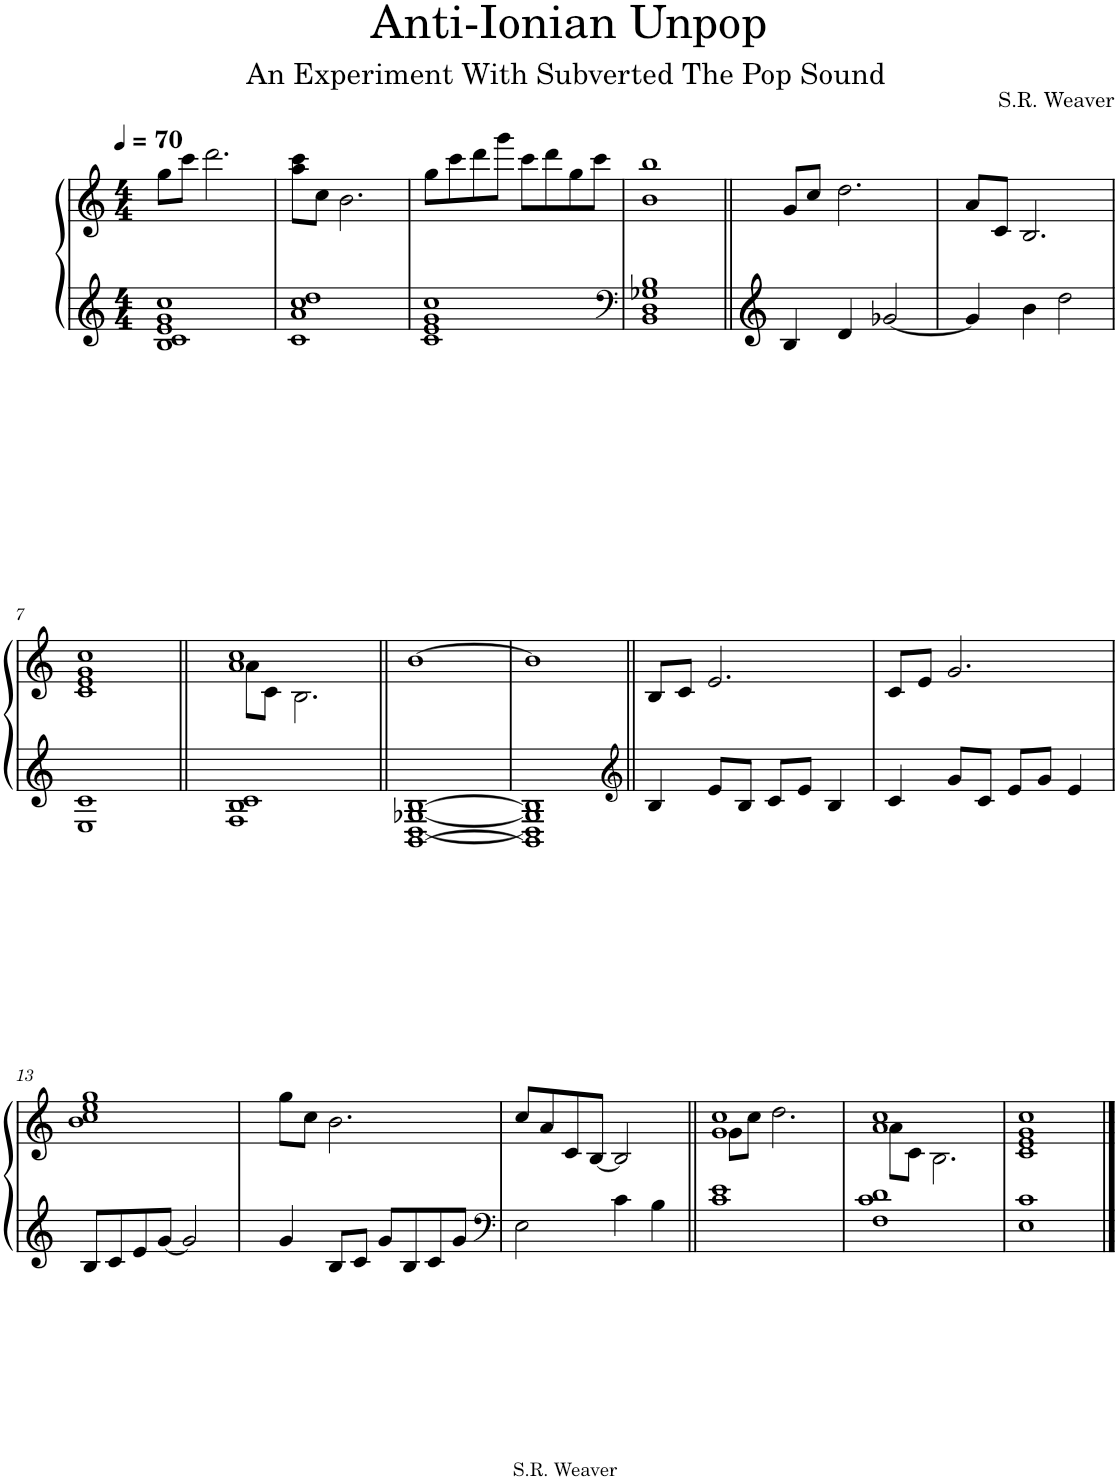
**kern	**kern
*part1	*part1
*staff2	*staff1
*I"Piano	*
*I'Pno.	*
*clefG2	*clefG2
*k[]	*k[]
*M4/4	*M4/4
*MM70	*MM70
=1	=1
1B 1c 1e 1g 1cc	8gg\L
.	8ccc\J
.	2.ddd\
=2	=2
1c 1a 1cc 1dd	8aa\ 8ccc\L
.	8cc\J
.	2.b\
=3	=3
1c 1e 1g 1cc	8gg\L
.	8ccc\
.	8ddd\
.	8ggg\J
.	8ccc\L
.	8ddd\
.	8gg\
.	8ccc\J
=4	=4
*clefF4	*
*^	*
1BB 1B	1D 1G-X	1b 1bb
*v	*v	*
=5||	=5||
4B/	8g/L
.	8cc/J
4d/	2.dd\
[2g-X/	.
=6	=6
4g-/]	8a/L
.	8c/J
4b\	2.B/
2dd\	.
!!LO:LB:g=z
=7	=7
1E 1c	1c 1e 1g 1cc
=8||	=8||
*	*^
1F 1B 1c	1a 1cc	8a\L
.	.	8c\J
.	.	2.B\
*	*v	*v
=9||	=9||
*^	*
[1BB [1B	[1D [1G-X	[1b
=10	=10	=10
1BB] 1B]	1D] 1G-]	1b]
*v	*v	*
=11||	=11||
*clefG2	*
4B/	8B/L
.	8c/J
8e/L	2.e/
8B/J	.
8c/L	.
8e/J	.
4B/	.
=12	=12
4c/	8c/L
.	8e/J
8g/L	2.g/
8c/J	.
8e/L	.
8g/J	.
4e/	.
!!LO:LB:g=z
=13	=13
8B/L	1b 1cc 1ee 1gg
8c/	.
8e/	.
[8g/J	.
2g/]	.
=14	=14
4g/	8gg\L
.	8cc\J
8B/L	2.b\
8c/J	.
8g/L	.
8B/	.
8c/	.
8g/J	.
=15	=15
*clefF4	*
2E\	8cc/L
.	8a/
.	8c/
.	[8B/J
4c\	2B/]
4B\	.
=16||	=16||
*	*^
1c 1e	1g 1cc	8g\L
.	.	8cc\J
.	.	2.dd\
=17	=17	=17
1F 1c 1d	1a 1cc	8a\L
.	.	8c\J
.	.	2.B\
*	*v	*v
=18	=18
1E 1c	1c 1e 1g 1cc
==	==
*-	*-
